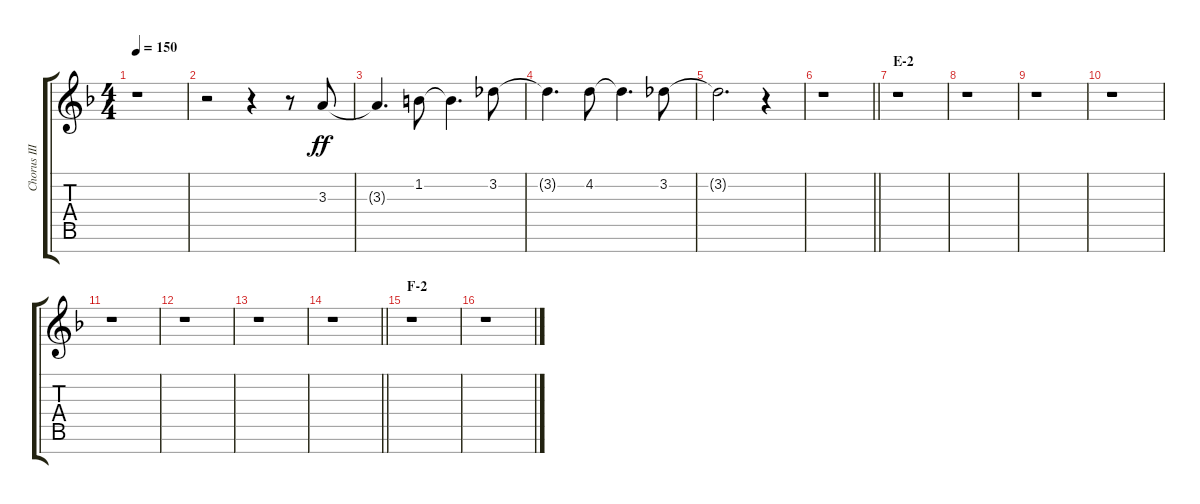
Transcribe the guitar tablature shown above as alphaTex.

\track ("Chorus III" "Chorus III") {instrument voiceoohs}
\staff {score tabs}
\tuning (Eb5 Bb4 Gb4 Db4 Ab3 Eb3 Bb2) {hide}
\ts (4 4)
\tempo 150
\clef g2
\ks f
r.1{dy ff} |
r.2 r.4 r.8 3.3.8 |
3.3{t}.4{d} 1.2.8 1.2{t}.4{d} 3.2.8 |
3.2{t}.4{d} 4.2.8 4.2{t}.4{d} 3.2.8 |
3.2{t}.2{d} r.4 |
\barLineRight lightlight
r.1 |
\section ("" "E-2")
r.1 |
r.1 |
r.1 |
r.1 |
r.1 |
r.1 |
r.1 |
\barLineRight lightlight
r.1 |
\section ("" "F-2")
r.1 |
r.1
